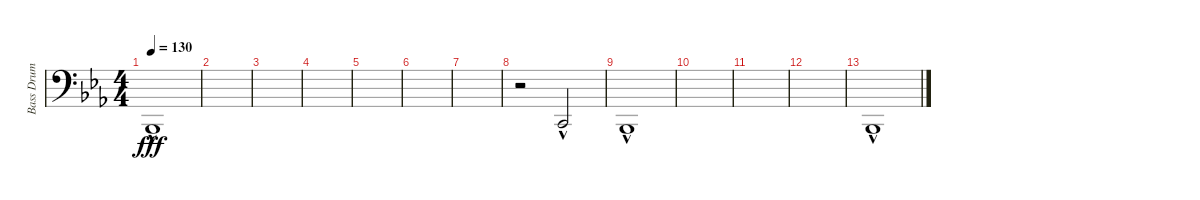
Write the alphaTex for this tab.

\track ("Bass Drum" "Bass Drum") {instrument taikodrum}
\staff {score}
\tuning (E4 B3 G3 D3 Bb1 G1) {hide}
\ts (4 4)
\tempo 130
\clef f4
\ks cminor
0.5{hac}.1{dy fff} |
|
|
|
|
|
|
r.2 2.5{hac}.2 |
0.5{hac}.1 |
|
|
|
0.5{hac}.1
